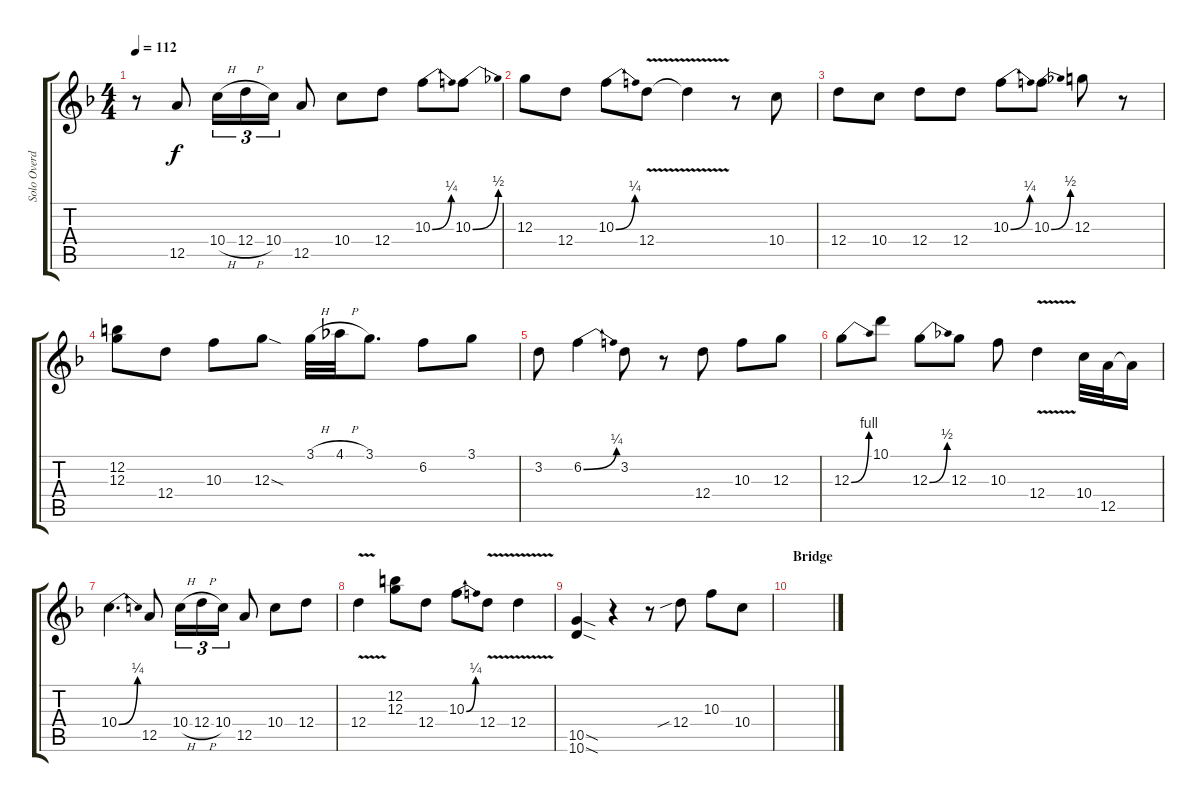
\track ("Solo Overdubs" "Solo Overd") {instrument electricguitarjazz}
\staff {score tabs}
\tuning (E4 B3 G3 D3 A2 E2) {hide}
\ts (4 4)
\tempo 112
\clef g2
\ks f
r.8{dy f} 12.5.8 10.4{h}.16{tu (3 2)} 12.4{h}.16{tu (3 2)} 10.4.16{tu (3 2)} 12.5.8 10.4.8 12.4.8 10.3{be (bend 0 0 60 1)}.8 10.3{be (bend 0 0 60 2)}.8 |
12.3.8 12.4.8 10.3{be (bend 0 0 60 1)}.8 12.4{v}.8 12.4{t}.4 r.8 10.4.8 |
12.4.8 10.4.8 12.4.8 12.4.8 10.3{be (bend 0 0 60 1)}.8 10.3{be (bend 0 0 60 2)}.8 12.3.8 r.8 |
(12.2 12.3).8 12.4.8 10.3.8 12.3{sod}.8 3.1{h}.32 4.1{h}.32 3.1.8{d} 6.2.8 3.1.8 |
3.2.8 6.2{be (bend 0 0 60 1)}.4 3.2.8 r.8 12.4.8 10.3.8 12.3.8 |
12.3{be (bend 0 0 60 4)}.8 10.1.8 12.3{be (bend 0 0 60 2)}.8 12.3.8 10.3.8 12.4{v}.4 10.4.32 12.5.32 12.5{t}.16 |
10.4{be (bend 0 0 60 1)}.4{d} 12.5.8 10.4{h}.16{tu (3 2)} 12.4{h}.16{tu (3 2)} 10.4.16{tu (3 2)} 12.5.8 10.4.8 12.4.8 |
12.4{v}.4 (12.2 12.3).8 12.4.8 10.3{be (bend 0 0 60 1)}.8 12.4{v}.8 12.4{v}.4 |
(10.5{sod} 10.6{sod}).4 r.4 r.8 12.4{sib}.8 10.3.8 10.4.8 |
\section ("" "Bridge")
